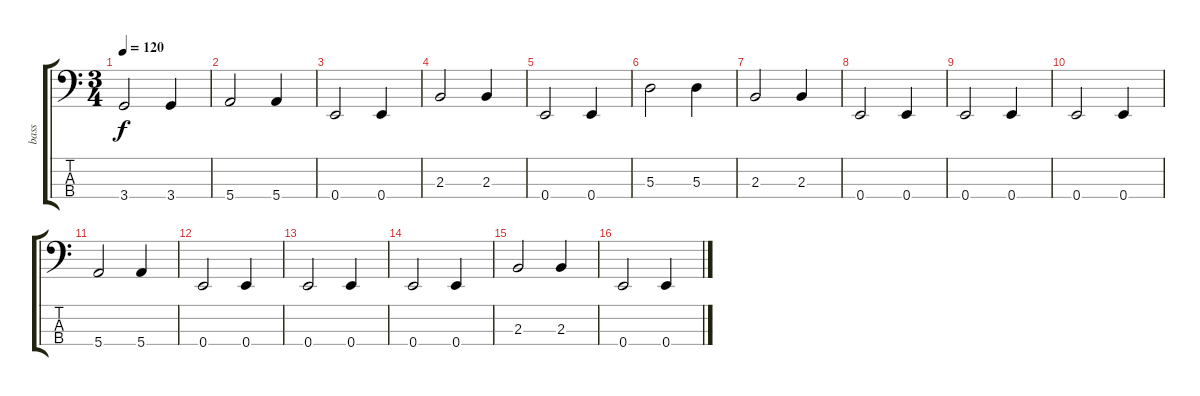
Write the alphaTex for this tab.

\track ("bass" "bass") {instrument electricbassfinger}
\staff {score tabs}
\tuning (G2 D2 A1 E1) {hide}
\ts (3 4)
\tempo 120
\clef f4
\ks c
3.4.2{dy f} 3.4.4 |
5.4.2 5.4.4 |
0.4.2 0.4.4 |
2.3.2 2.3.4 |
0.4.2 0.4.4 |
5.3.2 5.3.4 |
2.3.2 2.3.4 |
0.4.2 0.4.4 |
0.4.2 0.4.4 |
0.4.2 0.4.4 |
5.4.2 5.4.4 |
0.4.2 0.4.4 |
0.4.2 0.4.4 |
0.4.2 0.4.4 |
2.3.2 2.3.4 |
0.4.2 0.4.4
